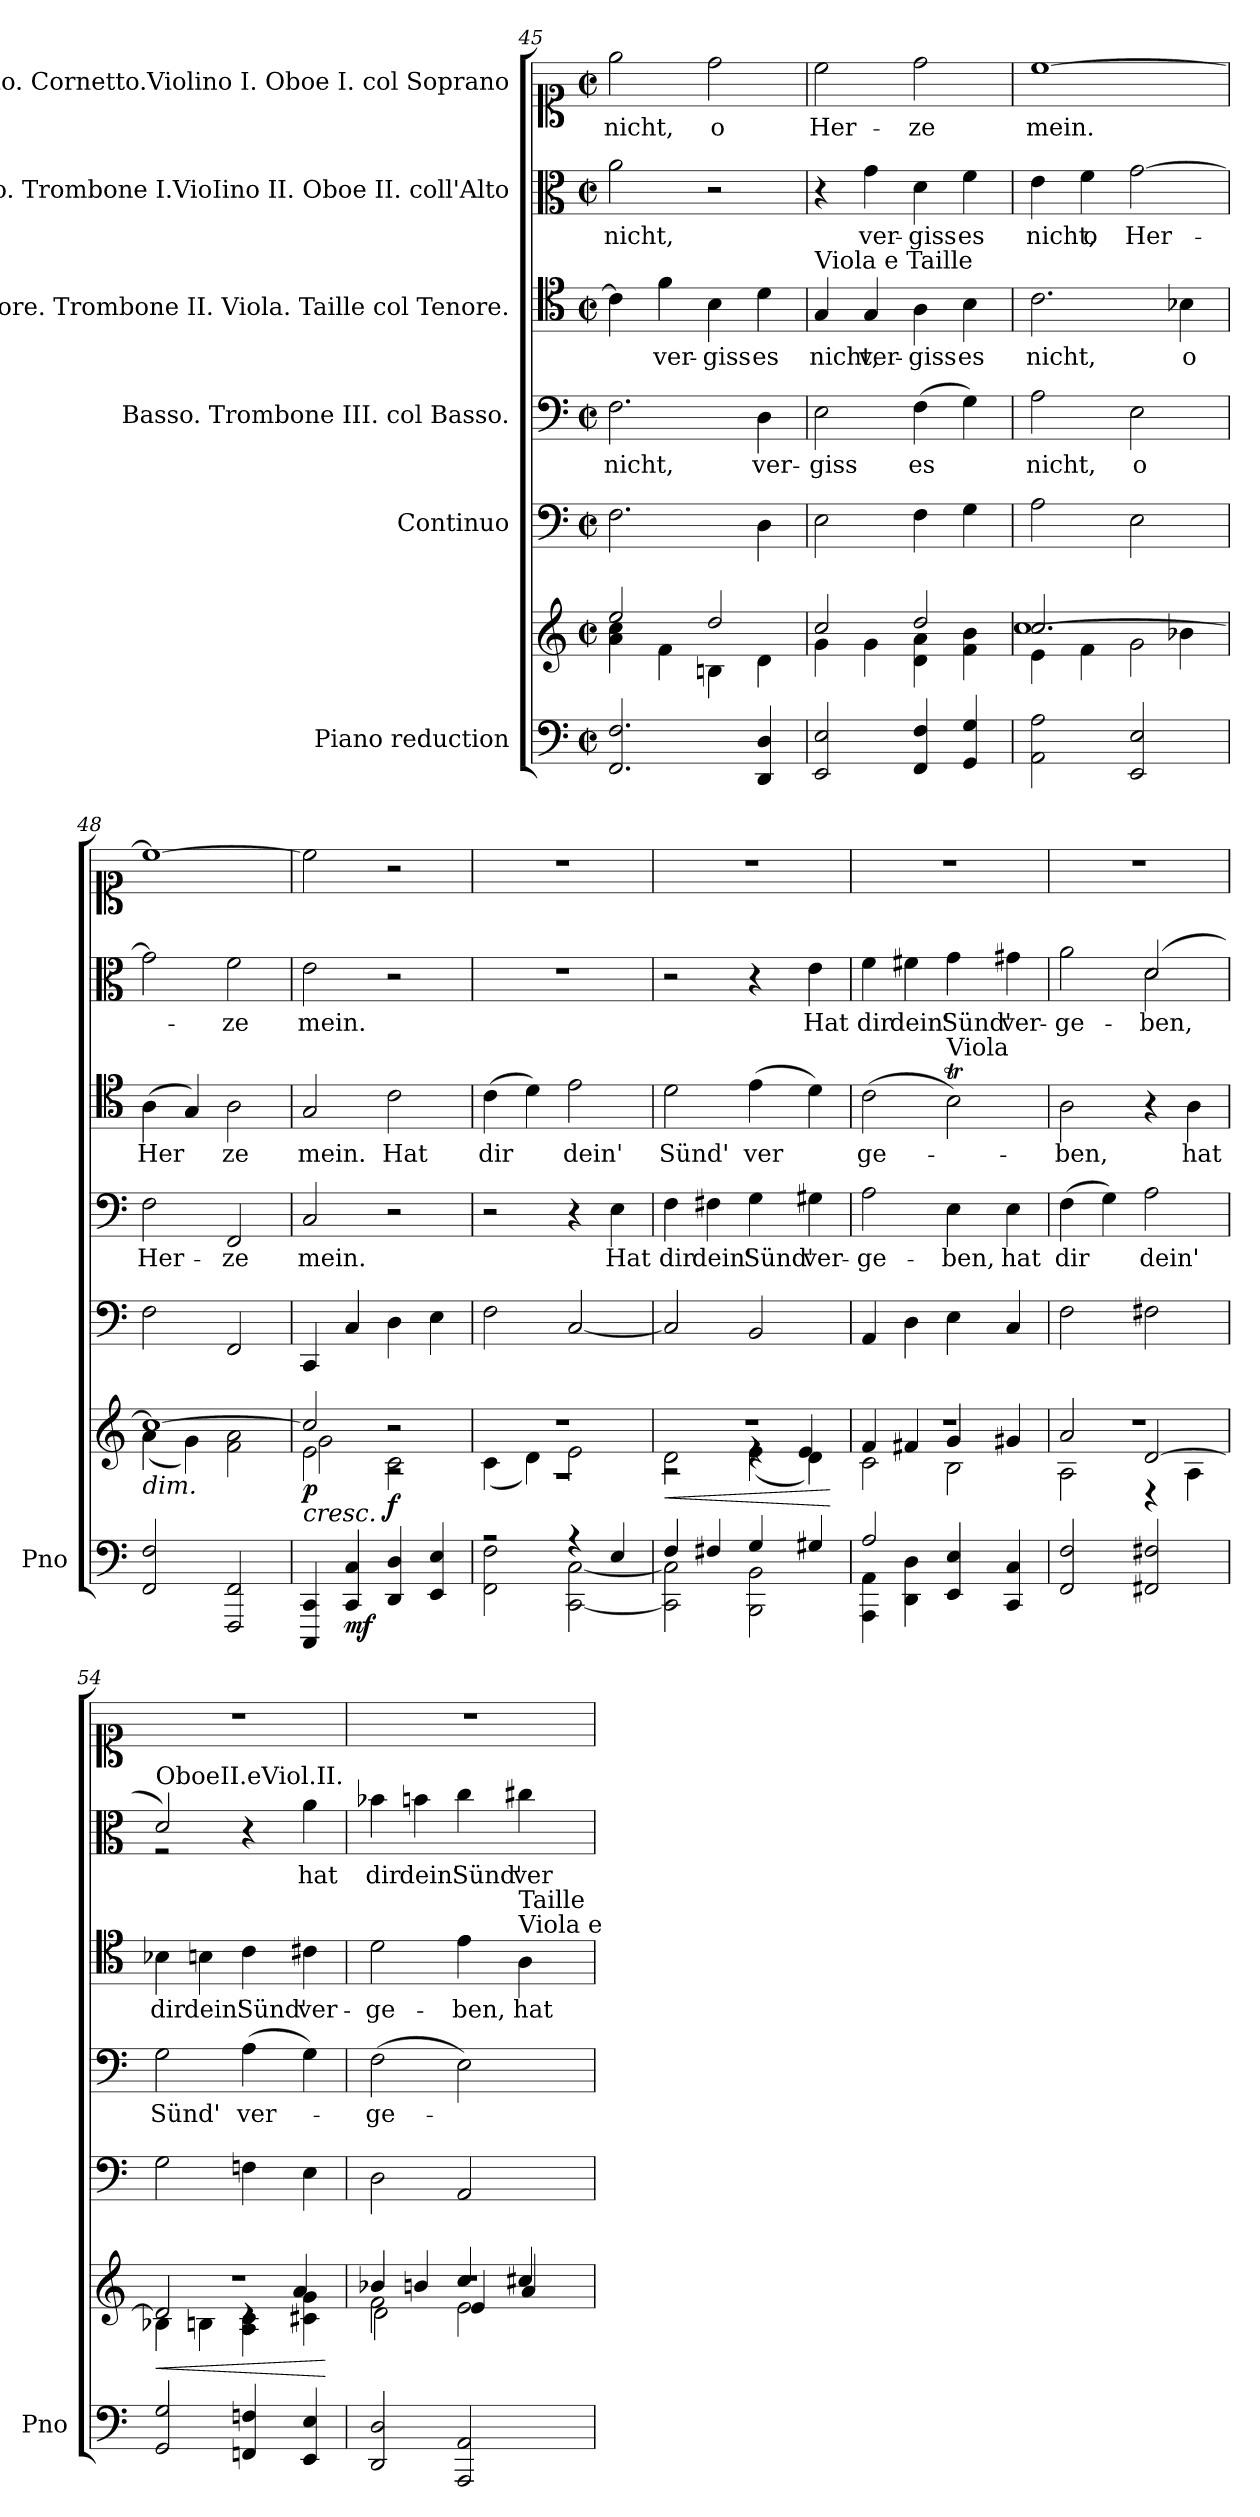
**kern	**kern	**dynam	**kern	**kern	**text	**kern	**text	**kern	**text	**kern	**text
*part6	*part6	*part6	*part5	*part4	*part4	*part3	*part3	*part2	*part2	*part1	*part1
*staff7	*staff6	*staff6/7	*staff5	*staff4	*staff4	*staff3	*staff3	*staff2	*staff2	*staff1	*staff1
*I"Piano reduction	*	*	*I"Continuo	*I"Basso. Trombone III. col Basso.	*	*I"Tenore.  Trombone II. Viola. Taille col Tenore.	*	*I"Alto. Trombone I.VioIino II. Oboe II. coll'Alto	*	*I"Soprano. Cornetto.Violino I. Oboe I. col Soprano	*
*I'Pno	*	*	*	*	*	*	*	*	*	*	*
*clefF4	*clefG2	*	*clefF4	*clefF4	*	*clefC4	*	*clefC3	*	*clefC1	*
*k[]	*k[]	*	*k[]	*k[]	*	*k[]	*	*k[]	*	*k[]	*
*M2/2	*M2/2	*	*M2/2	*M2/2	*	*M2/2	*	*M2/2	*	*M2/2	*
*met(c|)	*met(c|)	*	*met(c|)	*met(c|)	*	*met(c|)	*	*met(c|)	*	*met(c|)	*
=45	=45	=45	=45	=45	=45	=45	=45	=45	=45	=45	=45
*	*^	*	*	*	*	*	*	*	*	*	*
!	!	!	!	!	!	!LO:LY:b	!	!	!	!LO:LY:b	!	!LO:LY:b
2.FF/ 2.F/	2ee/	4a\ 4cc\	.	2.F\	2.F\	nicht,	4c\]	.	2a\	nicht,	2ee\	nicht,
!	!	!	!	!	!	!	!	!LO:LY:b	!	!	!	!
.	.	4f\	.	.	.	.	4f\	ver-	.	.	.	.
!	!	!	!	!	!	!	!	!LO:LY:b	!	!	!	!LO:LY:b
.	2dd/	4Bn\	.	.	.	.	4B\	-giss	2r	.	2dd\	o
!	!	!	!	!	!	!LO:LY:b	!	!LO:LY:b	!	!	!	!
4DD/ 4D/	.	4d\	.	4D\	4D\	ver-	4d\	es	.	.	.	.
=46	=46	=46	=46	=46	=46	=46	=46	=46	=46	=46	=46	=46
!	!	!	!	!	!	!	!LO:TX:a:t=Viola e Taille	!	!	!	!	!
!	!	!	!	!	!	!LO:LY:b	!	!LO:LY:b	!	!	!	!LO:LY:b
2EE/ 2E/	2cc/	4g\	.	2E\	2E\	-giss	4G/	nicht,	4r	.	2cc\	Her-
!	!	!	!	!	!	!	!	!LO:LY:b	!	!LO:LY:b	!	!
.	.	4g\	.	.	.	.	4G/	ver-	4g\	ver-	.	.
!	!	!	!	!	!	!LO:LY:b	!	!LO:LY:b	!	!LO:LY:b	!	!LO:LY:b
4FF/ 4F/	2dd/	4d\ 4a\	.	4F\	(>4F\	es	4A\	-giss	4d\	-giss	2dd\	-ze
!	!	!	!	!	!	!	!	!LO:LY:b	!	!LO:LY:b	!	!
4GG/ 4G/	.	4f\ 4b\	.	4G\	4G\)	.	4B\	es	4f\	es	.	.
=47	=47	=47	=47	=47	=47	=47	=47	=47	=47	=47	=47	=47
*	*	*^	*	*	*	*	*	*	*	*	*	*
!	!	!	!	!	!	!	!LO:LY:b	!	!LO:LY:b	!	!LO:LY:b	!	!LO:LY:b
2AA\ 2A\	2.cc/	4e\	[1cc	.	2A\	2A\	nicht,	2.c\	nicht,	4e\	nicht,	[1cc	mein.
!	!	!	!	!	!	!	!	!	!	!	!LO:LY:b	!	!
.	.	4f\	.	.	.	.	.	.	.	4f\	o	.	.
!	!	!	!	!	!	!	!LO:LY:b	!	!	!	!LO:LY:b	!	!
2EE/ 2E/	.	2g\	.	.	2E\	2E\	o	.	.	[2g\	Her-	.	.
!	!	!	!	!	!	!	!	!	!LO:LY:b	!	!	!	!
.	4b-X\	.	.	.	.	.	.	4B-X\	o	.	.	.	.
*	*	*v	*v	*	*	*	*	*	*	*	*	*	*
=48	=48	=48	=48	=48	=48	=48	=48	=48	=48	=48	=48	=48
!	!LO:TX:b:i:t=dim.	!	!	!	!	!	!	!	!	!	!	!
!	!	!	!	!	!	!LO:LY:b	!	!LO:LY:b	!	!	!	!
2FF/ 2F/	1cc_	(<4a\	.	2F\	2F\	Her-	(>4A\	Her	2g\]	.	1cc_	.
.	.	4g\)	.	.	.	.	4G/)	.	.	.	.	.
!	!	!	!	!	!	!LO:LY:b	!	!LO:LY:b	!	!LO:LY:b	!	!
2FFF/ 2FF/	.	2f\ 2a\	.	2FF/	2FF/	-ze	2A\	ze	2f\	-ze	.	.
=49	=49	=49	=49	=49	=49	=49	=49	=49	=49	=49	=49	=49
!	!	!	!LO:HP:b	!	!	!LO:LY:b	!	!LO:LY:b	!	!LO:LY:b	!	!
*	*	*^	*	*	*	*	*	*	*	*	*	*
!	!	!	!	!LO:DY:n=1:b	!	!	!	!	!	!	!	!	!
4CCC/ 4CC/	2cc/]	2e\	2g\	< p	4CC/	2C/	mein.	2G/	mein.	2e\	mein.	2cc\]	.
!	!	!	!	!LO:DY:n=2:b=2	!	!	!	!	!	!	!	!	!
4CC/ 4C/	.	.	.	mf	4C/	.	.	.	.	.	.	.	.
!	!	!	!	!LO:DY:n=3:b	!	!	!	!	!LO:LY:b	!	!	!	!
4DD/ 4D/	2r	2c\	2rA	f	4D\	2r	.	2c\	Hat	2r	.	2r	.
4EE/ 4E/	.	.	.	.	4E\	.	.	.	.	.	.	.	.
*	*v	*v	*v	*	*	*	*	*	*	*	*	*	*
.	.	[	.	.	.	.	.	.	.	.	.
=50	=50	=50	=50	=50	=50	=50	=50	=50	=50	=50	=50
*^	*^	*	*	*	*	*	*	*	*	*	*
*	*	*	*^	*	*	*	*	*	*	*	*	*	*
!	!	!	!	!	!	!	!	!	!	!LO:LY:b	!	!	!	!
2rA	2FF\ 2F\	1r	(<4c\	1rA	.	2F\	2r	.	(>4c\	dir	1r	.	1r	.
.	.	.	4d\)	.	.	.	.	.	4d\)	.	.	.	.	.
!	!	!	!	!	!	!	!	!	!	!LO:LY:b	!	!	!	!
4rA	[2CC\ [2C\	.	2e\	.	.	[2C/	4r	.	2e\	dein'	.	.	.	.
!	!	!	!	!	!	!	!	!LO:LY:b	!	!	!	!	!	!
4E/	.	.	.	.	.	.	4E\	Hat	.	.	.	.	.	.
=51	=51	=51	=51	=51	=51	=51	=51	=51	=51	=51	=51	=51	=51	=51
!	!	!	!	!	!LO:HP:b	!	!	!LO:LY:b	!	!LO:LY:b	!	!	!	!
4F/	2CC\] 2C\]	1r	2d\	2rA	<	2C/]	4F\	dir	2d\	Sünd'	2r	.	1r	.
!	!	!	!	!	!	!	!	!LO:LY:b	!	!	!	!	!	!
4F#X/	.	.	.	.	.	.	4F#X\	dein'	.	.	.	.	.	.
!	!	!	!	!	!	!	!	!LO:LY:b	!	!LO:LY:b	!	!	!	!
4G/	2BBB\ 2BB\	.	(<4e\	4re	.	2BB/	4G\	Sünd'	(>4e\	ver	4r	.	.	.
!	!	!	!	!	!	!	!	!LO:LY:b	!	!	!	!LO:LY:b	!	!
4G#X/	.	.	4d\)	4e/	.	.	4G#X\	ver-	4d\)	.	4e\	Hat	.	.
*v	*v	*	*	*	*	*	*	*	*	*	*	*	*	*
*	*v	*v	*v	*	*	*	*	*	*	*	*	*	*
.	.	[	.	.	.	.	.	.	.	.	.
!!LO:LB:g=z
=52	=52	=52	=52	=52	=52	=52	=52	=52	=52	=52	=52
*^	*^	*	*	*	*	*	*	*	*	*	*
*	*	*	*^	*	*	*	*	*	*	*	*	*	*
!	!	!	!	!	!	!	!	!LO:LY:b	!	!LO:LY:b	!	!LO:LY:b	!	!
2A/	4AAA\ 4AA\	1r	2c\	4f/	.	4AA/	2A\	-ge-	(>2c\	ge-	4f\	dir	1r	.
!	!	!	!	!	!	!	!	!	!	!	!	!LO:LY:b	!	!
.	4DD\ 4D\	.	.	4f#X/	.	4D\	.	.	.	.	4f#X\	dein'	.	.
!	!	!	!	!	!	!	!	!	!LO:TX:a:t=Viola	!	!	!	!	!
!	!	!	!	!	!	!	!	!LO:LY:b	!	!	!	!LO:LY:b	!	!
2ryy	4EE/ 4E/	.	2B\	4g/	.	4E\	4E\	-ben,	2Bt\)	.	4g\	Sünd'	.	.
!	!	!	!	!	!	!	!	!LO:LY:b	!	!	!	!LO:LY:b	!	!
.	4CC/ 4C/	.	.	4g#X/	.	4C/	4E\	hat	.	.	4g#X\	ver-	.	.
=53	=53	=53	=53	=53	=53	=53	=53	=53	=53	=53	=53	=53	=53	=53
!	!	!	!	!	!	!	!	!LO:LY:b	!	!LO:LY:b	!	!LO:LY:b	!	!
*v	*v	*	*	*	*	*	*	*	*	*	*^	*	*	*
2FF/ 2F/	1r	2A\	2a/	.	2F\	(>4F\	dir	2A\	-ben,	2a\	2ryy	-ge-	1r	.
.	.	.	.	.	.	4G\)	.	.	.	.	.	.	.	.
!	!	!	!	!	!	!	!LO:LY:b	!	!	!	!	!LO:LY:b	!	!
2FF#X/ 2F#X/	.	4rD	[2d/	.	2F#X\	2A\	dein'	4r	.	(>2d/	2d\	-ben,	.	.
!	!	!	!	!	!	!	!	!	!LO:LY:b	!	!	!	!	!
.	.	4A\	.	.	.	.	.	4A\	hat	.	.	.	.	.
=54	=54	=54	=54	=54	=54	=54	=54	=54	=54	=54	=54	=54	=54	=54
!	!	!	!	!	!	!	!	!	!	!LO:TX:a:t=OboeII.eViol.II.	!	!	!	!
!	!	!	!	!LO:HP:b	!	!	!LO:LY:b	!	!LO:LY:b	!	!	!	!	!
2GG/ 2G/	1r	4B-X\	2d/]	<	2G\	2G\	Sünd'	4B-X\	dir	2d/)	2r	.	1r	.
!	!	!	!	!	!	!	!	!	!LO:LY:b	!	!	!	!	!
.	.	4Bn\	.	.	.	.	.	4Bn\	dein'	.	.	.	.	.
!	!	!	!	!	!	!	!LO:LY:b	!	!LO:LY:b	!	!	!	!	!
4FFn/ 4Fn/	.	4A\ 4c\	4rc	.	4Fn\	(>4A\	ver-	4c\	Sünd'	2ryy	4r	.	.	.
!	!	!	!	!	!	!	!	!	!LO:LY:b	!	!	!LO:LY:b	!	!
4EE/ 4E/	.	4c#X\ 4g\	4a/	.	4E\	4G\)	.	4c#X\	ver-	.	4a\	hat	.	.
*	*v	*v	*v	*	*	*	*	*	*	*v	*v	*	*	*
.	.	[	.	.	.	.	.	.	.	.	.
=55	=55	=55	=55	=55	=55	=55	=55	=55	=55	=55	=55
*	*^	*	*	*	*	*	*	*	*	*	*
*	*	*^	*	*	*	*	*	*	*	*	*	*
*	*	*	*^	*	*	*	*	*	*	*	*	*	*
!	!	!	!	!	!	!	!	!LO:LY:b	!	!LO:LY:b	!	!LO:LY:b	!	!
2DD/ 2D/	1r	2f\	4b-X/	2d\	.	2D\	(>2F\	-ge-	2d\	-ge-	4b-X\	dir	1r	.
!	!	!	!	!	!	!	!	!	!	!	!	!LO:LY:b	!	!
.	.	.	4bn/	.	.	.	.	.	.	.	4bn\	dein'	.	.
!	!	!	!	!	!	!	!	!	!	!LO:LY:b	!	!LO:LY:b	!	!
2AAA/ 2AA/	.	2e\	4cc/	4e/	.	2AA/	2E\)	.	4e\	-ben,	4cc\	Sünd'	.	.
!	!	!	!	!	!	!	!	!	!LO:TX:a:t=Viola e	!	!	!	!	!
!	!	!	!	!	!	!	!	!	!LO:TX:a:t=Taille	!	!	!	!	!
!	!	!	!	!	!	!	!	!	!	!LO:LY:b	!	!LO:LY:b	!	!
.	.	.	4cc#X/	4a/	.	.	.	.	4A\	hat	4cc#X\	ver-	.	.
*	*v	*v	*v	*v	*	*	*	*	*	*	*	*	*	*
=	=	=	=	=	=	=	=	=	=	=	=
*-	*-	*-	*-	*-	*-	*-	*-	*-	*-	*-	*-
